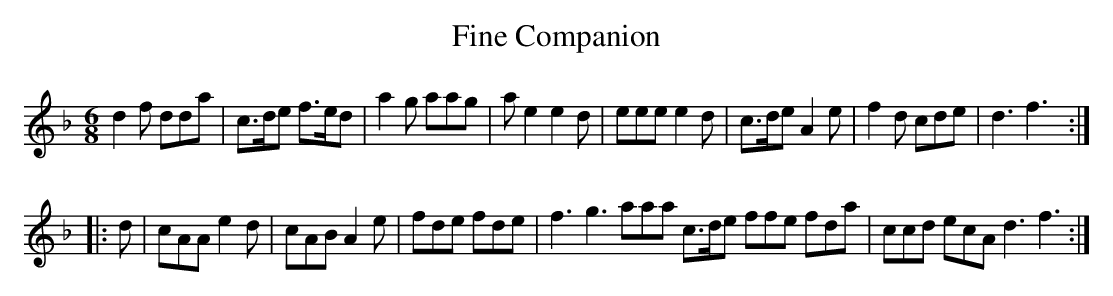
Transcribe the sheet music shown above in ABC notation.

X:1
T:Fine Companion
K:F
M:6/8
d2 f dda|c>de f>ed|a2 g aag|a e2 e2 d|eee e2 d|c>de A2 e|f2 d cde| d3 f3 :|
|: d| cAA e2 d|cAB A2 e|fde fde | f3 g3 aaa c>de ffe fda| ccd ecA d3 f3:|
